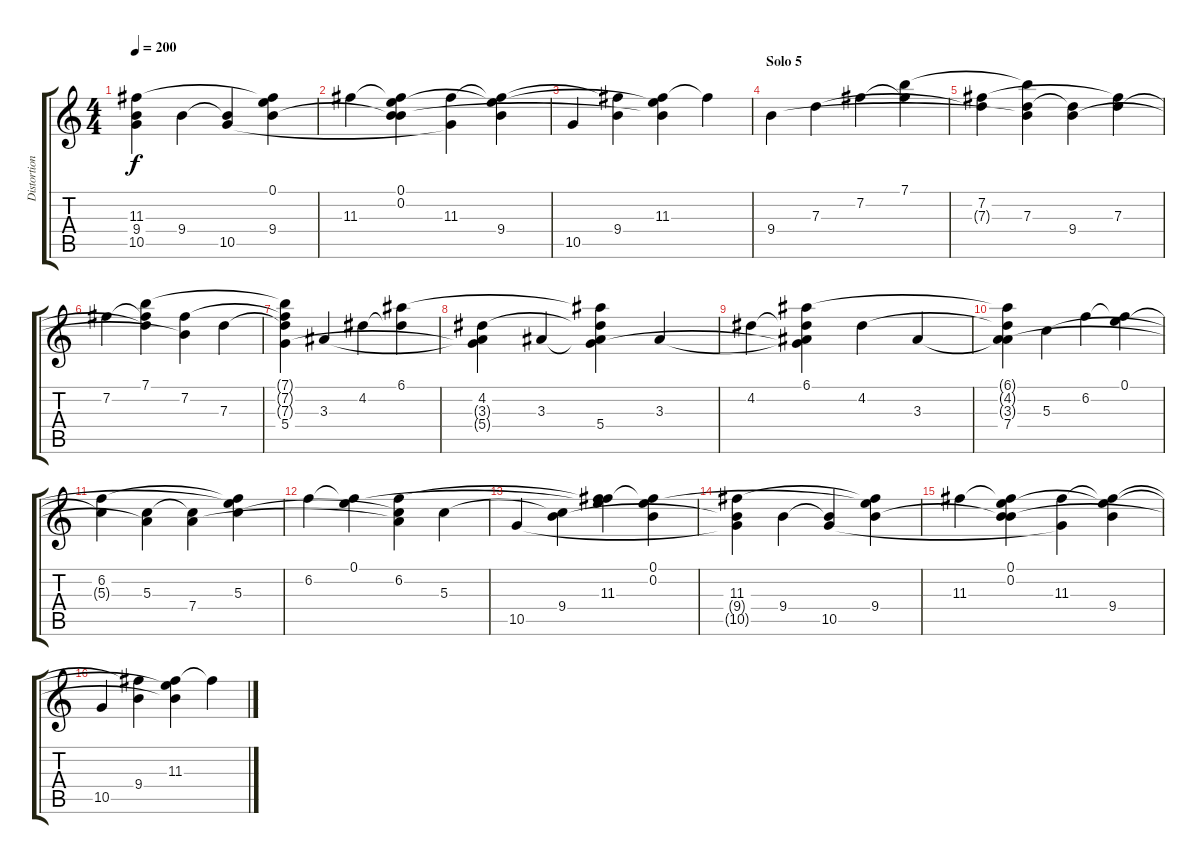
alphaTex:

\track ("Distortion Yoe/Harp" "Distortion") {instrument distortionguitar}
\staff {score tabs}
\tuning (E4 B3 G3 D3 A2 E2) {hide}
\ts (4 4)
\tempo 200
\clef g2
\ks c
(11.3 9.4{t} 10.5{t}).4{dy f} 9.4.4 (9.4{t} 10.5).4 (0.1{t} 11.3{t} 9.4).4 |
11.3.4 (0.1 0.2 11.3{t} 9.4{t}).4 (11.3 10.5{t}).4 (0.1{t} 11.3{t} 9.4).4 |
10.5.4 (11.3{t} 9.4).4 (0.1{t} 0.2{t} 11.3).4 11.3{t}.4 |
\section ("" "Solo 5")
9.4.4 7.3.4 7.2.4 (7.1 7.2{t}).4 |
(7.2 7.3{t}).4 (7.1{t} 7.3 9.4{t}).4 (7.3{t} 9.4).4 (7.2{t} 7.3).4 |
7.2.4 (7.1 7.2{t} 7.3{t}).4 (7.2 9.4{t}).4 7.3.4 |
(7.1{t} 7.2{t} 7.3{t} 5.4).4 3.3.4 4.2.4 (6.1 4.2{t}).4 |
(4.2 3.3{t} 5.4{t}).4 3.3.4 (6.1{t} 4.2{t} 3.3{t} 5.4).4 3.3.4 |
4.2.4 (6.1 4.2{t} 3.3{t} 5.4{t}).4 4.2.4 3.3.4 |
(6.1{t} 4.2{t} 3.3{t} 7.4).4 5.3.4 6.2.4 (0.1 6.2{t}).4 |
(6.2 5.3{t}).4 (5.3 7.4{t}).4 (5.3{t} 7.4).4 (0.1{t} 6.2{t} 5.3).4 |
6.2.4 (0.1 6.2{t}).4 (6.2 5.3{t} 7.4{t}).4 5.3.4 |
10.5.4 (5.3{t} 9.4).4 (0.1{t} 6.2{t} 11.3).4 (0.1 0.2 11.3{t}).4 |
(11.3 9.4{t} 10.5{t}).4 9.4.4 (9.4{t} 10.5).4 (0.1{t} 11.3{t} 9.4).4 |
11.3.4 (0.1 0.2 11.3{t} 9.4{t}).4 (11.3 10.5{t}).4 (0.1{t} 11.3{t} 9.4).4 |
10.5.4 (11.3{t} 9.4).4 (0.1{t} 0.2{t} 11.3).4 11.3{t}.4
